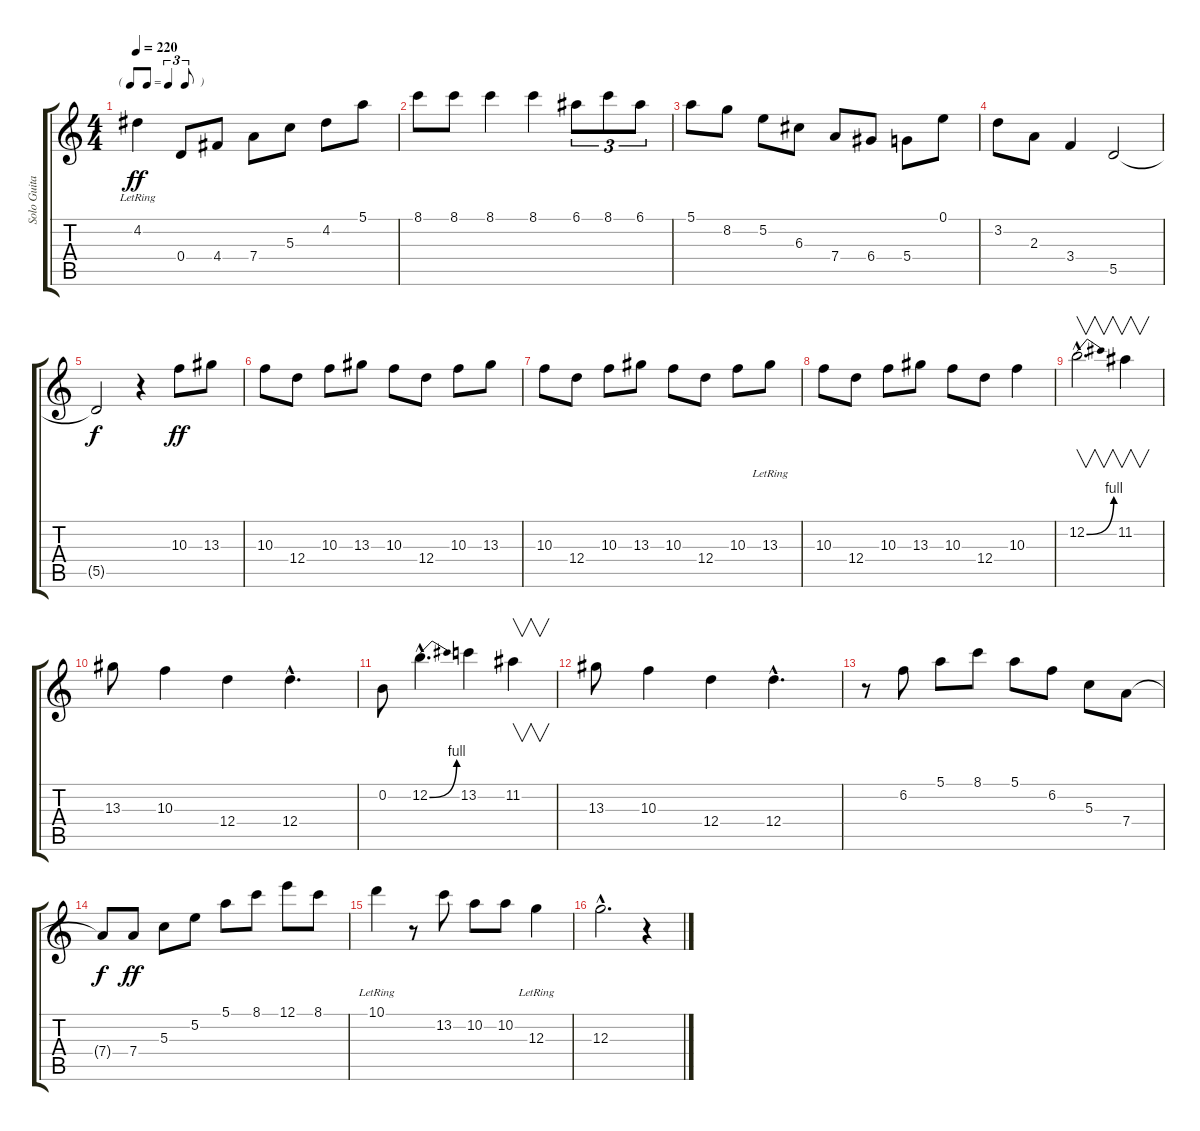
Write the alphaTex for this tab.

\track ("Solo Guitar" "Solo Guita") {instrument acousticguitarsteel}
\staff {score tabs}
\tuning (E4 B3 G3 D3 A2 E2) {hide}
\ts (4 4)
\tf triplet8th
\tempo 220
\clef g2
\ks c
4.2{lr}.4{dy ff} 0.4.8 4.4.8 7.4.8 5.3.8 4.2.8 5.1.8 |
8.1.8 8.1.8 8.1.4 8.1.4 6.1.8{tu (3 2)} 8.1.8{tu (3 2)} 6.1.8{tu (3 2)} |
5.1.8 8.2.8 5.2.8 6.3.8 7.4.8 6.4.8 5.4.8 0.1.8 |
3.2.8 2.3.8 3.4.4 5.5.2 |
5.5{t}.2{dy f} r.4 10.3.8{dy ff} 13.3.8 |
10.3.8 12.4.8 10.3.8 13.3.8 10.3.8 12.4.8 10.3.8 13.3.8 |
10.3.8 12.4.8 10.3.8 13.3.8 10.3.8 12.4.8 10.3.8 13.3{lr}.8 |
10.3.8 12.4.8 10.3.8 13.3.8 10.3.8 12.4.8 10.3.4 |
12.2{be (bend 0 0 60 4) hac}.2{v d} 11.2.4{v} |
13.3.8 10.3.4 12.4.4 12.4{hac}.4{d} |
0.2.8 12.2{be (bend 0 0 60 4) hac}.4{d} 13.2.4 11.2.4{v} |
13.3.8 10.3.4 12.4.4 12.4{hac}.4{d} |
r.8 6.2.8 5.1.8 8.1.8 5.1.8 6.2.8 5.3.8 7.4.8 |
7.4{t}.8{dy f} 7.4.8{dy ff} 5.3.8 5.2.8 5.1.8 8.1.8 12.1.8 8.1.8 |
10.1{lr}.4 r.8 13.2.8 10.2.8 10.2.8 12.3{lr}.4 |
12.3{hac}.2{d} r.4
